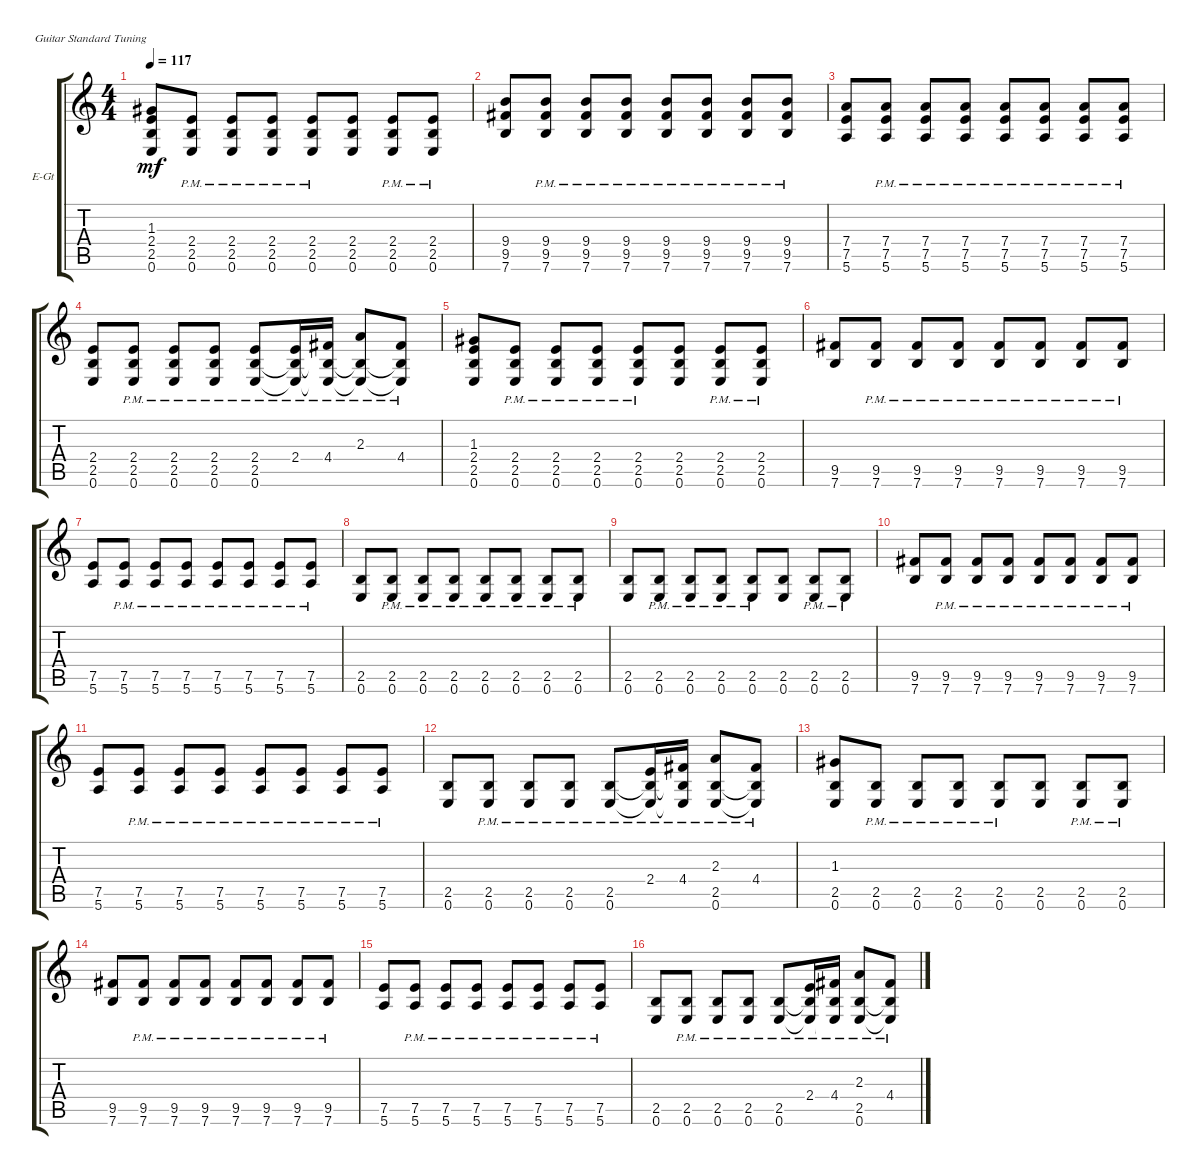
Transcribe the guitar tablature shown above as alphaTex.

\defaultSystemsLayout 4
\bracketExtendMode groupsimilarinstruments
\firstSystemTrackNameOrientation horizontal
\otherSystemsTrackNameOrientation horizontal
\track ("Electric Guitar" "E-Gt") {instrument electricguitarclean}
\staff {score tabs}
\tuning (E4 B3 G3 D3 A2 E2)
\ts (4 4)
\tempo 117
\clef g2
\ks c
(0.6 2.5 2.4 1.3).8{dy mf} (0.6{pm} 2.5{pm} 2.4{pm}).8 (0.6{pm} 2.5{pm} 2.4{pm}).8 (0.6{pm} 2.5{pm} 2.4{pm}).8 (0.6{pm} 2.5{pm} 2.4{pm}).8 (0.6 2.5 2.4).8 (0.6{pm} 2.5{pm} 2.4{pm}).8 (0.6{pm} 2.5{pm} 2.4{pm}).8 |
(7.6 9.5 9.4).8 (7.6{pm} 9.5{pm} 9.4{pm}).8 (7.6{pm} 9.5{pm} 9.4{pm}).8 (7.6{pm} 9.5{pm} 9.4{pm}).8 (7.6{pm} 9.5{pm} 9.4{pm}).8 (7.6{pm} 9.5{pm} 9.4{pm}).8 (7.6{pm} 9.5{pm} 9.4{pm}).8 (7.6{pm} 9.5{pm} 9.4).8 |
(5.6 7.5 7.4).8 (5.6{pm} 7.5{pm} 7.4{pm}).8 (5.6{pm} 7.5{pm} 7.4{pm}).8 (5.6{pm} 7.5{pm} 7.4{pm}).8 (5.6{pm} 7.5{pm} 7.4{pm}).8 (5.6{pm} 7.5{pm} 7.4{pm}).8 (5.6{pm} 7.5{pm} 7.4{pm}).8 (5.6{pm} 7.5{pm} 7.4{pm}).8 |
(0.6 2.5 2.4).8 (0.6{pm} 2.5{pm} 2.4{pm}).8 (0.6{pm} 2.5{pm} 2.4{pm}).8 (0.6{pm} 2.5{pm} 2.4{pm}).8 (0.6{pm} 2.5{pm} 2.4{pm}).8 (0.6{pm t} 2.5{pm t} 2.4{pm}).16 (0.6{pm t} 2.5{pm t} 4.4{pm}).16 (0.6{pm t} 2.5{pm t} 2.3).8 (0.6{pm t} 2.5{pm t} 4.4{pm}).8 |
(0.6 2.5 2.4 1.3).8 (0.6{pm} 2.5{pm} 2.4{pm}).8 (0.6{pm} 2.5{pm} 2.4{pm}).8 (0.6{pm} 2.5{pm} 2.4{pm}).8 (0.6{pm} 2.5{pm} 2.4{pm}).8 (0.6 2.5 2.4).8 (0.6{pm} 2.5{pm} 2.4{pm}).8 (0.6{pm} 2.5{pm} 2.4{pm}).8 |
(7.6 9.5).8 (7.6{pm} 9.5{pm}).8 (7.6{pm} 9.5{pm}).8 (7.6{pm} 9.5{pm}).8 (7.6{pm} 9.5{pm}).8 (7.6{pm} 9.5{pm}).8 (7.6{pm} 9.5{pm}).8 (7.6{pm} 9.5{pm}).8 |
(5.6 7.5).8 (5.6{pm} 7.5{pm}).8 (5.6{pm} 7.5{pm}).8 (5.6{pm} 7.5{pm}).8 (5.6{pm} 7.5{pm}).8 (5.6{pm} 7.5{pm}).8 (5.6{pm} 7.5{pm}).8 (5.6{pm} 7.5{pm}).8 |
(0.6 2.5).8 (0.6{pm} 2.5{pm}).8 (0.6{pm} 2.5{pm}).8 (0.6{pm} 2.5{pm}).8 (0.6{pm} 2.5{pm}).8 (0.6{pm} 2.5{pm}).8 (0.6{pm} 2.5{pm}).8 (0.6{pm} 2.5{pm}).8 |
(0.6 2.5).8 (0.6{pm} 2.5{pm}).8 (0.6{pm} 2.5{pm}).8 (0.6{pm} 2.5{pm}).8 (0.6{pm} 2.5{pm}).8 (0.6 2.5).8 (0.6{pm} 2.5{pm}).8 (0.6{pm} 2.5{pm}).8 |
(7.6 9.5).8 (7.6{pm} 9.5{pm}).8 (7.6{pm} 9.5{pm}).8 (7.6{pm} 9.5{pm}).8 (7.6{pm} 9.5{pm}).8 (7.6{pm} 9.5{pm}).8 (7.6{pm} 9.5{pm}).8 (7.6{pm} 9.5{pm}).8 |
(5.6 7.5).8 (5.6{pm} 7.5{pm}).8 (5.6{pm} 7.5{pm}).8 (5.6{pm} 7.5{pm}).8 (5.6{pm} 7.5{pm}).8 (5.6{pm} 7.5{pm}).8 (5.6{pm} 7.5{pm}).8 (5.6{pm} 7.5{pm}).8 |
(0.6 2.5).8 (0.6{pm} 2.5{pm}).8 (0.6{pm} 2.5{pm}).8 (0.6{pm} 2.5{pm}).8 (0.6{pm} 2.5{pm}).8 (0.6{pm t} 2.5{pm t} 2.4{pm}).16 (0.6{pm t} 2.5{pm t} 4.4{pm}).16 (0.6{pm} 2.5{pm} 2.3).8 (0.6{pm t} 2.5{pm t} 4.4{pm}).8 |
(0.6 2.5 1.3).8 (0.6{pm} 2.5{pm}).8 (0.6{pm} 2.5{pm}).8 (0.6{pm} 2.5{pm}).8 (0.6{pm} 2.5{pm}).8 (0.6 2.5).8 (0.6{pm} 2.5{pm}).8 (0.6{pm} 2.5{pm}).8 |
(7.6 9.5).8 (7.6{pm} 9.5{pm}).8 (7.6{pm} 9.5{pm}).8 (7.6{pm} 9.5{pm}).8 (7.6{pm} 9.5{pm}).8 (7.6{pm} 9.5{pm}).8 (7.6{pm} 9.5{pm}).8 (7.6{pm} 9.5{pm}).8 |
(5.6 7.5).8 (5.6{pm} 7.5{pm}).8 (5.6{pm} 7.5{pm}).8 (5.6{pm} 7.5{pm}).8 (5.6{pm} 7.5{pm}).8 (5.6{pm} 7.5{pm}).8 (5.6{pm} 7.5{pm}).8 (5.6{pm} 7.5{pm}).8 |
(0.6 2.5).8 (0.6{pm} 2.5{pm}).8 (0.6{pm} 2.5{pm}).8 (0.6{pm} 2.5{pm}).8 (0.6{pm} 2.5{pm}).8 (0.6{pm t} 2.5{pm t} 2.4{pm}).16 (0.6{pm t} 2.5{pm t} 4.4{pm}).16 (0.6{pm} 2.5{pm} 2.3).8 (0.6{pm t} 2.5{pm t} 4.4{pm}).8
